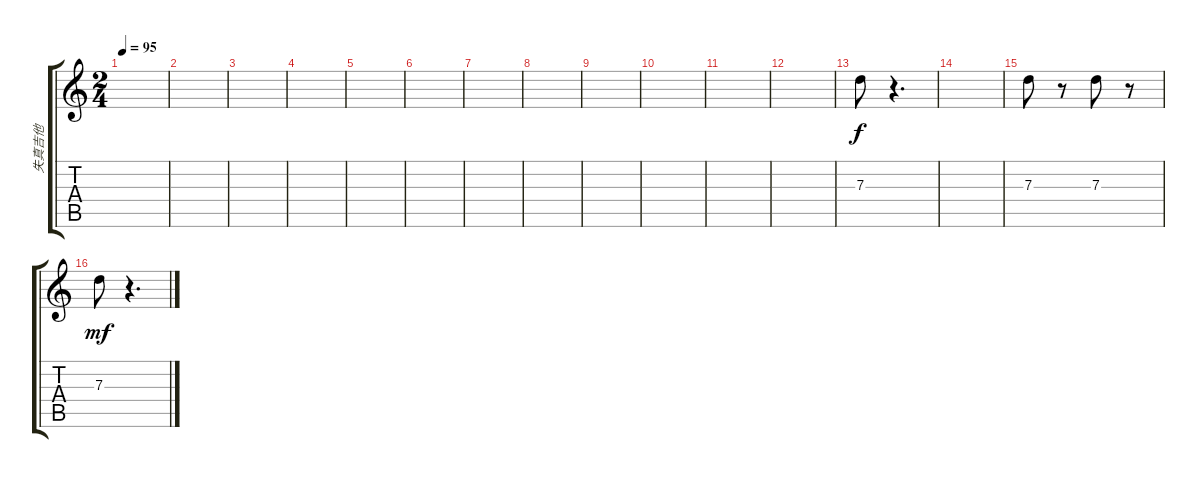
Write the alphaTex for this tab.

\track ("失真吉他" "失真吉他") {instrument overdrivenguitar}
\staff {score tabs}
\tuning (E4 B3 G3 D3 A2 E2) {hide}
\ts (2 4)
\tempo 95
\clef g2
\ks c
|
|
|
|
|
|
|
|
|
|
|
|
7.3.8 r.4{d} |
|
7.3.8 r.8 7.3.8 r.8 |
7.3.8{dy mf} r.4{d}
